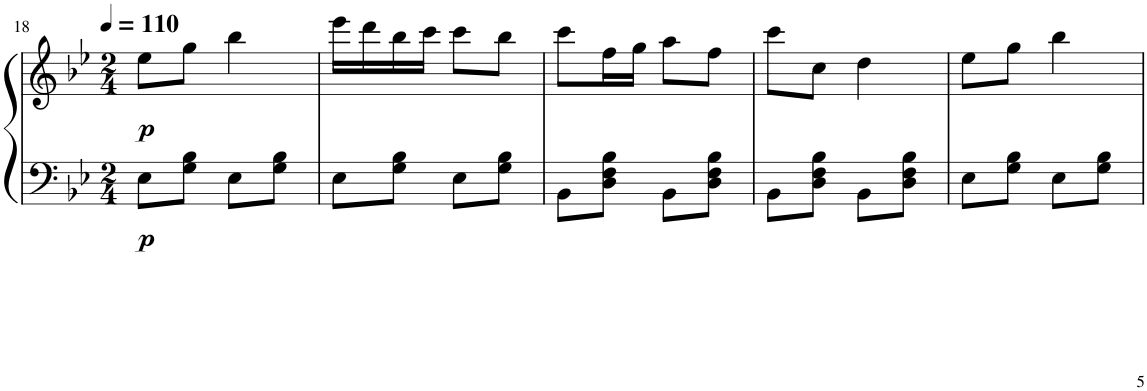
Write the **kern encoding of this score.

**kern	**dynam	**kern	**dynam
*part2	*part2	*part1	*part1
*staff2	*staff2	*staff1	*staff1
*I"Piano	*	*I"Piano	*
!!LO:PB:g=z
*clefF4	*	*clefG2	*
*k[b-e-]	*	*k[b-e-]	*
*M2/4	*	*M2/4	*
*MM110	*	*MM110	*
=18	=18	=18	=18
!	!LO:DY:b	!	!LO:DY:b
8E-\L	p	8ee-\L	p
8G\ 8B-\J	.	8gg\J	.
8E-\L	.	4bb-\	.
8G\ 8B-\J	.	.	.
=19	=19	=19	=19
8E-\L	.	16eee-\LL	.
.	.	16ddd\	.
8G\ 8B-\J	.	16bb-\	.
.	.	16ccc\JJ	.
8E-\L	.	8ccc\L	.
8G\ 8B-\J	.	8bb-\J	.
=20	=20	=20	=20
8BB-\L	.	8ccc\L	.
8D\ 8F\ 8B-\J	.	16ff\L	.
.	.	16gg\JJ	.
8BB-\L	.	8aa\L	.
8D\ 8F\ 8B-\J	.	8ff\J	.
=21	=21	=21	=21
8BB-\L	.	8ccc\L	.
8D\ 8F\ 8B-\J	.	8cc\J	.
8BB-\L	.	4dd\	.
8D\ 8F\ 8B-\J	.	.	.
=22	=22	=22	=22
8E-\L	.	8ee-\L	.
8G\ 8B-\J	.	8gg\J	.
8E-\L	.	4bb-\	.
8G\ 8B-\J	.	.	.
=	=	=	=
*-	*-	*-	*-
